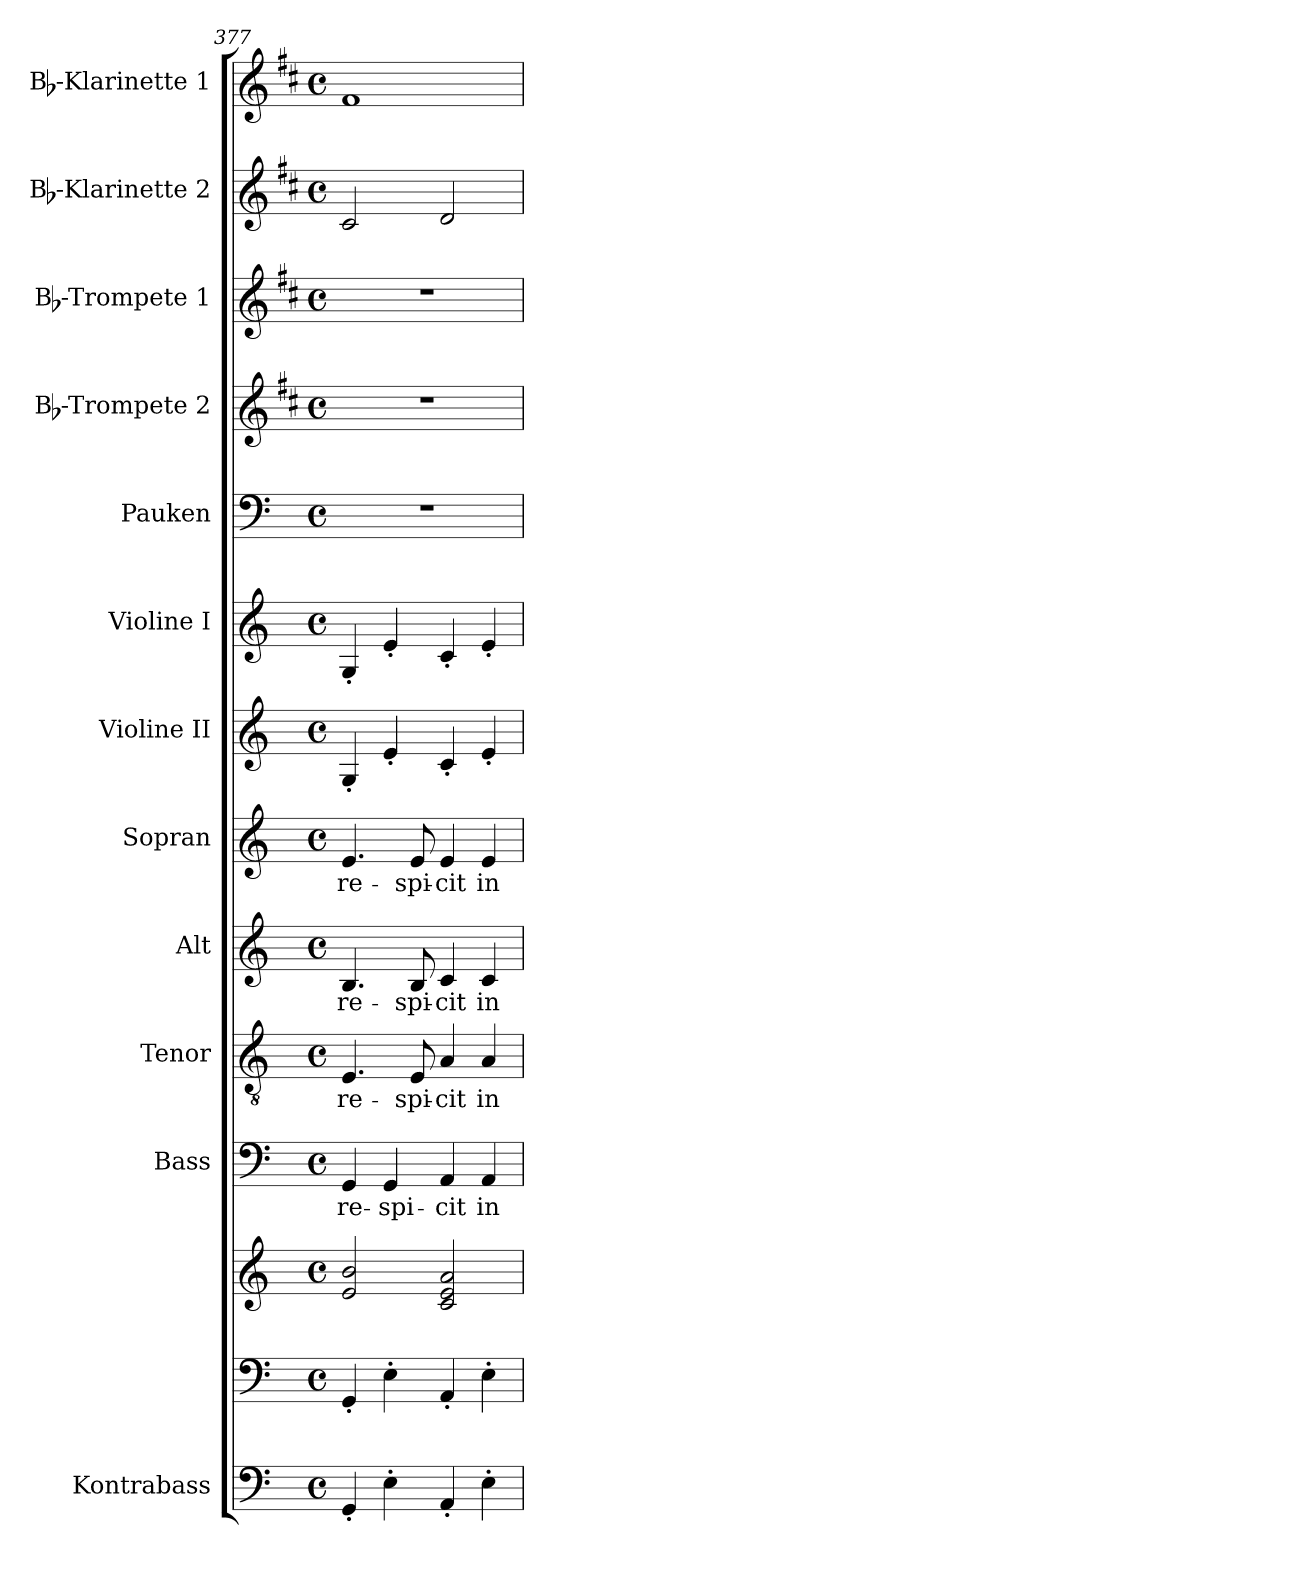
**kern	**kern	**kern	**kern	**text	**kern	**text	**kern	**text	**kern	**text	**kern	**kern	**kern	**kern	**kern	**kern	**kern
*part13	*part12	*part12	*part11	*part11	*part10	*part10	*part9	*part9	*part8	*part8	*part7	*part6	*part5	*part4	*part3	*part2	*part1
*staff14	*staff13	*staff12	*staff11	*staff11	*staff10	*staff10	*staff9	*staff9	*staff8	*staff8	*staff7	*staff6	*staff5	*staff4	*staff3	*staff2	*staff1
*I"Kontrabass	*	*	*I"Bass	*	*I"Tenor	*	*I"Alt	*	*I"Sopran	*	*I"Violine II	*I"Violine I	*I"Pauken	*I"Bb-Trompete 2	*I"Bb-Trompete 1	*I"Bb-Klarinette 2	*I"Bb-Klarinette 1
*I'Kb.	*	*	*I'B.	*	*I'T.	*	*I'A.	*	*I'S.	*	*I'Vl. II	*I'Vl. I	*I'Pk.	*I'Bb Trp. 2	*I'Bb Trp. 1	*I'Bb Kl. 2	*I'Bb Kl. 1
*clefF4	*clefF4	*clefG2	*clefF4	*	*clefGv2	*	*clefG2	*	*clefG2	*	*clefG2	*clefG2	*clefF4	*clefG2	*clefG2	*clefG2	*clefG2
*ITrd7c12	*	*	*	*	*	*	*	*	*	*	*	*	*	*ITrd1c2	*ITrd1c2	*ITrd1c2	*ITrd1c2
*k[]	*k[]	*k[]	*k[]	*	*k[]	*	*k[]	*	*k[]	*	*k[]	*k[]	*k[]	*k[]	*k[]	*k[]	*k[]
*C:	*C:	*C:	*C:	*	*C:	*	*C:	*	*C:	*	*C:	*C:	*C:	*C:	*C:	*C:	*C:
*M4/4	*M4/4	*M4/4	*M4/4	*	*M4/4	*	*M4/4	*	*M4/4	*	*M4/4	*M4/4	*M4/4	*M4/4	*M4/4	*M4/4	*M4/4
*met(c)	*met(c)	*met(c)	*met(c)	*	*met(c)	*	*met(c)	*	*met(c)	*	*met(c)	*met(c)	*met(c)	*met(c)	*met(c)	*met(c)	*met(c)
=377	=377	=377	=377	=377	=377	=377	=377	=377	=377	=377	=377	=377	=377	=377	=377	=377	=377
!	!	!	!	!LO:LY:b	!	!LO:LY:b	!	!LO:LY:b	!	!LO:LY:b	!	!	!	!	!	!	!
4GGG'</	4GG'</	2e/ 2b/	4GG/	re-	4.E/	re-	4.B/	re-	4.e/	re-	4G'</	4G'</	1r	1r	1r	2B/	1e
!	!	!	!	!LO:LY:b	!	!	!	!	!	!	!	!	!	!	!	!	!
4EE'>\	4E'>\	.	4GG/	-spi-	.	.	.	.	.	.	4e'</	4e'</	.	.	.	.	.
!	!	!	!	!	!	!LO:LY:b	!	!LO:LY:b	!	!LO:LY:b	!	!	!	!	!	!	!
.	.	.	.	.	8E/	-spi-	8B/	-spi-	8e/	-spi-	.	.	.	.	.	.	.
!	!	!	!	!LO:LY:b	!	!LO:LY:b	!	!LO:LY:b	!	!LO:LY:b	!	!	!	!	!	!	!
4AAA'</	4AA'</	2c/ 2e/ 2a/	4AA/	-cit	4A/	-cit	4c/	-cit	4e/	-cit	4c'</	4c'</	.	.	.	2c/	.
!	!	!	!	!LO:LY:b	!	!LO:LY:b	!	!LO:LY:b	!	!LO:LY:b	!	!	!	!	!	!	!
4EE'>\	4E'>\	.	4AA/	in	4A/	in	4c/	in	4e/	in	4e'</	4e'</	.	.	.	.	.
=	=	=	=	=	=	=	=	=	=	=	=	=	=	=	=	=	=
*-	*-	*-	*-	*-	*-	*-	*-	*-	*-	*-	*-	*-	*-	*-	*-	*-	*-
